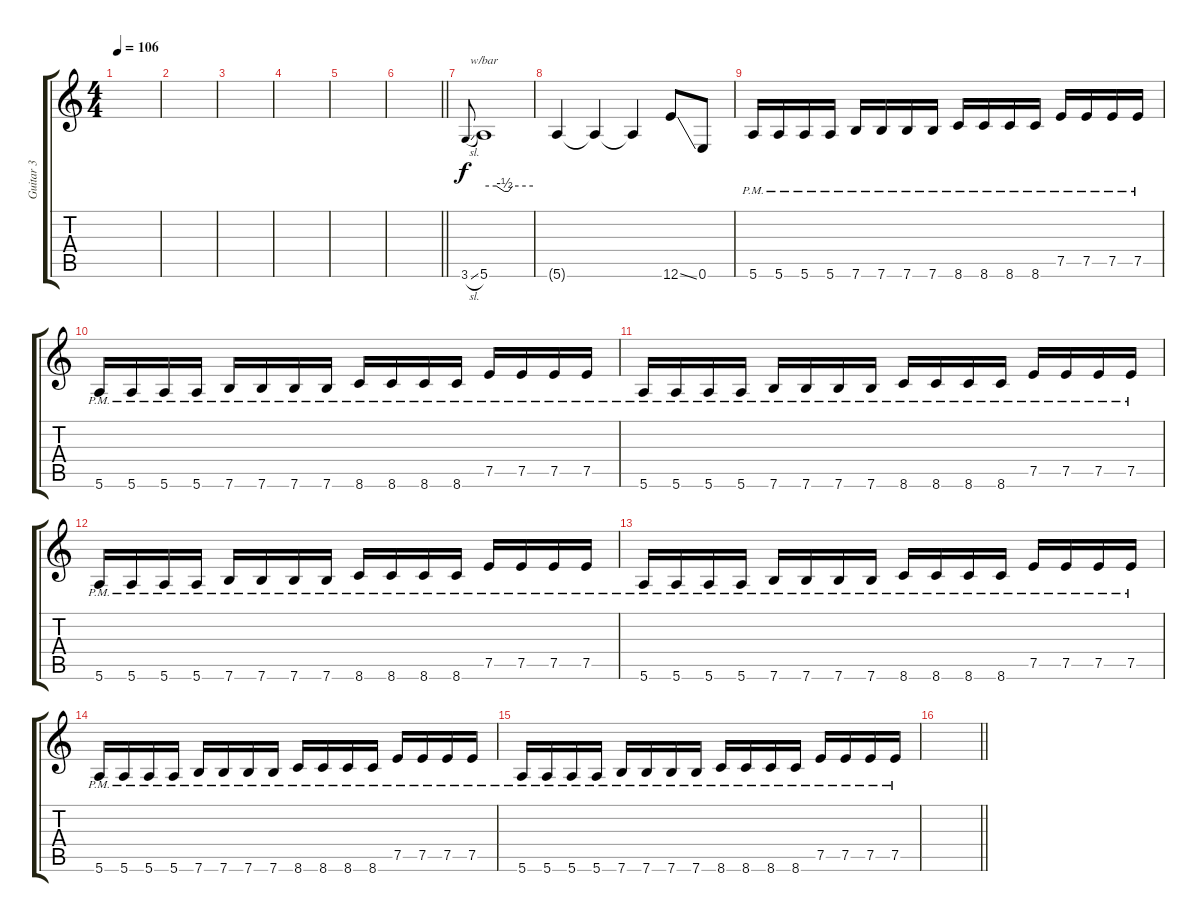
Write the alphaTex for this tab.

\track ("Guitar 3" "Guitar 3") {instrument overdrivenguitar}
\staff {score tabs}
\tuning (E4 B3 G3 D3 A2 E2) {hide}
\ts (4 4)
\tempo 106
\clef g2
\ks c
|
|
|
|
|
\barLineRight lightlight
|
3.6{sl}.8{gr onbeat} 5.6.1{tbe (custom default 0 0 15 0 25 -2 30 -2 35 0 60 0)} |
5.6{t}.4 5.6{t}.4 5.6{t}.4 12.6{ss}.8 0.6.8 |
5.6{pm}.16 5.6{pm}.16 5.6{pm}.16 5.6{pm}.16 7.6{pm}.16 7.6{pm}.16 7.6{pm}.16 7.6{pm}.16 8.6{pm}.16 8.6{pm}.16 8.6{pm}.16 8.6{pm}.16 7.5{pm}.16 7.5{pm}.16 7.5{pm}.16 7.5{pm}.16 |
5.6{pm}.16 5.6{pm}.16 5.6{pm}.16 5.6{pm}.16 7.6{pm}.16 7.6{pm}.16 7.6{pm}.16 7.6{pm}.16 8.6{pm}.16 8.6{pm}.16 8.6{pm}.16 8.6{pm}.16 7.5{pm}.16 7.5{pm}.16 7.5{pm}.16 7.5{pm}.16 |
5.6{pm}.16 5.6{pm}.16 5.6{pm}.16 5.6{pm}.16 7.6{pm}.16 7.6{pm}.16 7.6{pm}.16 7.6{pm}.16 8.6{pm}.16 8.6{pm}.16 8.6{pm}.16 8.6{pm}.16 7.5{pm}.16 7.5{pm}.16 7.5{pm}.16 7.5{pm}.16 |
5.6{pm}.16 5.6{pm}.16 5.6{pm}.16 5.6{pm}.16 7.6{pm}.16 7.6{pm}.16 7.6{pm}.16 7.6{pm}.16 8.6{pm}.16 8.6{pm}.16 8.6{pm}.16 8.6{pm}.16 7.5{pm}.16 7.5{pm}.16 7.5{pm}.16 7.5{pm}.16 |
5.6{pm}.16 5.6{pm}.16 5.6{pm}.16 5.6{pm}.16 7.6{pm}.16 7.6{pm}.16 7.6{pm}.16 7.6{pm}.16 8.6{pm}.16 8.6{pm}.16 8.6{pm}.16 8.6{pm}.16 7.5{pm}.16 7.5{pm}.16 7.5{pm}.16 7.5{pm}.16 |
5.6{pm}.16 5.6{pm}.16 5.6{pm}.16 5.6{pm}.16 7.6{pm}.16 7.6{pm}.16 7.6{pm}.16 7.6{pm}.16 8.6{pm}.16 8.6{pm}.16 8.6{pm}.16 8.6{pm}.16 7.5{pm}.16 7.5{pm}.16 7.5{pm}.16 7.5{pm}.16 |
5.6{pm}.16 5.6{pm}.16 5.6{pm}.16 5.6{pm}.16 7.6{pm}.16 7.6{pm}.16 7.6{pm}.16 7.6{pm}.16 8.6{pm}.16 8.6{pm}.16 8.6{pm}.16 8.6{pm}.16 7.5{pm}.16 7.5{pm}.16 7.5{pm}.16 7.5{pm}.16 |
\barLineRight lightlight
